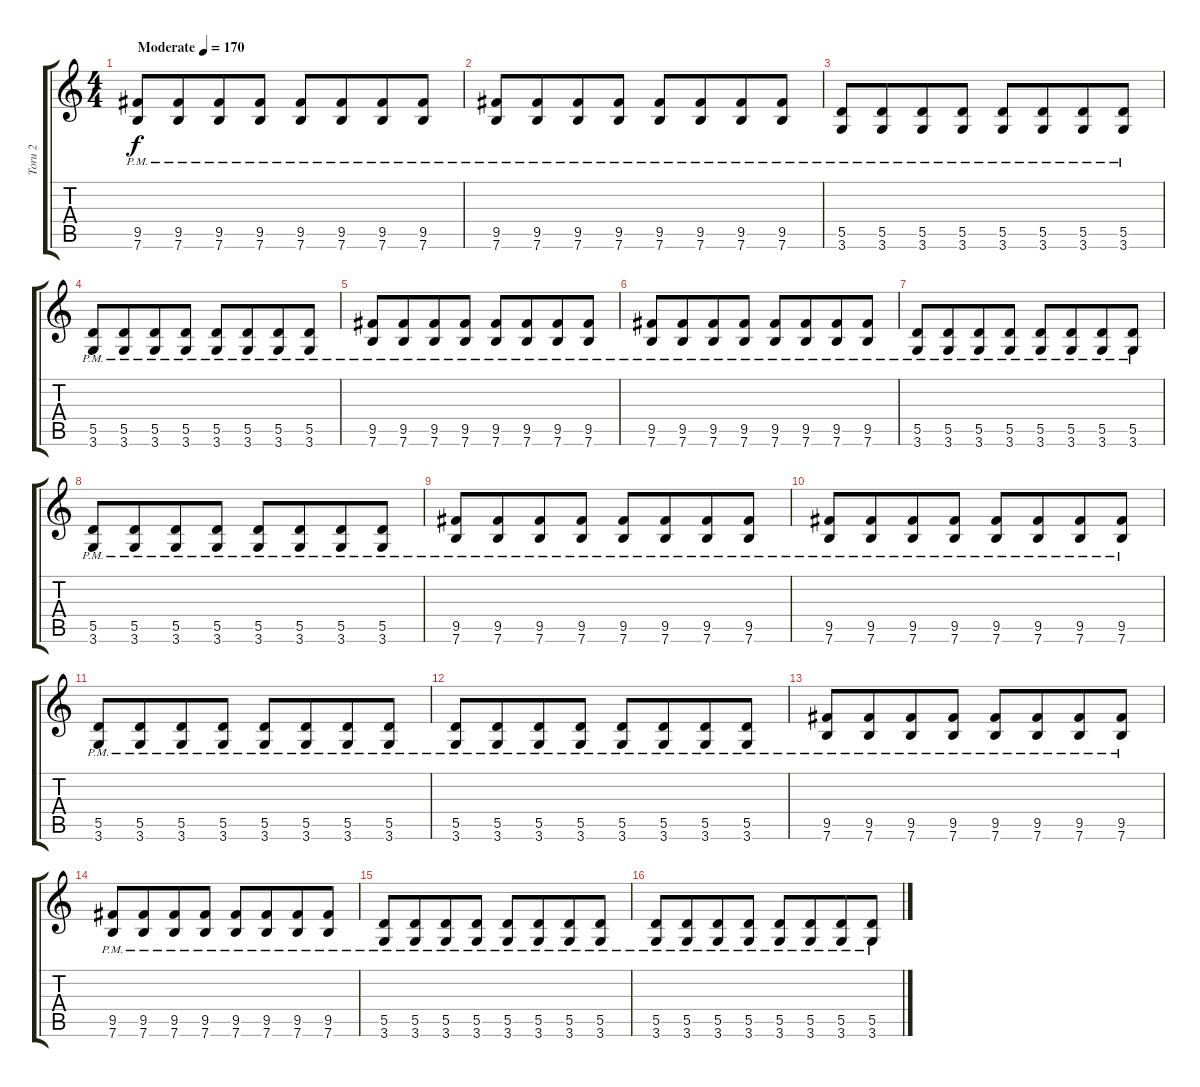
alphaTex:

\track ("Toru 2" "Toru 2") {instrument overdrivenguitar}
\staff {score tabs}
\tuning (E4 B3 G3 D3 A2 E2) {hide}
\ts (4 4)
\tempo (170 "Moderate")
\clef g2
\ks c
(9.5{pm} 7.6{pm}).8{dy f instrument overdrivenguitar} (9.5{pm} 7.6{pm}).8{beam merge} (9.5{pm} 7.6{pm}).8 (9.5{pm} 7.6{pm}).8 (9.5{pm} 7.6{pm}).8 (9.5{pm} 7.6{pm}).8{beam merge} (9.5{pm} 7.6{pm}).8 (9.5{pm} 7.6{pm}).8 |
(9.5{pm} 7.6{pm}).8 (9.5{pm} 7.6{pm}).8{beam merge} (9.5{pm} 7.6{pm}).8 (9.5{pm} 7.6{pm}).8 (9.5{pm} 7.6{pm}).8 (9.5{pm} 7.6{pm}).8{beam merge} (9.5{pm} 7.6{pm}).8 (9.5{pm} 7.6{pm}).8 |
(5.5{pm} 3.6{pm}).8 (5.5{pm} 3.6{pm}).8{beam merge} (5.5{pm} 3.6{pm}).8 (5.5{pm} 3.6{pm}).8 (5.5{pm} 3.6{pm}).8 (5.5{pm} 3.6{pm}).8{beam merge} (5.5{pm} 3.6{pm}).8 (5.5{pm} 3.6{pm}).8 |
(5.5{pm} 3.6{pm}).8 (5.5{pm} 3.6{pm}).8{beam merge} (5.5{pm} 3.6{pm}).8 (5.5{pm} 3.6{pm}).8 (5.5{pm} 3.6{pm}).8 (5.5{pm} 3.6{pm}).8{beam merge} (5.5{pm} 3.6{pm}).8 (5.5{pm} 3.6{pm}).8 |
(9.5{pm} 7.6{pm}).8 (9.5{pm} 7.6{pm}).8{beam merge} (9.5{pm} 7.6{pm}).8 (9.5{pm} 7.6{pm}).8 (9.5{pm} 7.6{pm}).8 (9.5{pm} 7.6{pm}).8{beam merge} (9.5{pm} 7.6{pm}).8 (9.5{pm} 7.6{pm}).8 |
(9.5{pm} 7.6{pm}).8 (9.5{pm} 7.6{pm}).8{beam merge} (9.5{pm} 7.6{pm}).8 (9.5{pm} 7.6{pm}).8 (9.5{pm} 7.6{pm}).8 (9.5{pm} 7.6{pm}).8{beam merge} (9.5{pm} 7.6{pm}).8 (9.5{pm} 7.6{pm}).8 |
(5.5{pm} 3.6{pm}).8 (5.5{pm} 3.6{pm}).8{beam merge} (5.5{pm} 3.6{pm}).8 (5.5{pm} 3.6{pm}).8 (5.5{pm} 3.6{pm}).8 (5.5{pm} 3.6{pm}).8{beam merge} (5.5{pm} 3.6{pm}).8 (5.5{pm} 3.6{pm}).8 |
(5.5{pm} 3.6{pm}).8 (5.5{pm} 3.6{pm}).8{beam merge} (5.5{pm} 3.6{pm}).8 (5.5{pm} 3.6{pm}).8 (5.5{pm} 3.6{pm}).8 (5.5{pm} 3.6{pm}).8{beam merge} (5.5{pm} 3.6{pm}).8 (5.5{pm} 3.6{pm}).8 |
(9.5{pm} 7.6{pm}).8 (9.5{pm} 7.6{pm}).8{beam merge} (9.5{pm} 7.6{pm}).8 (9.5{pm} 7.6{pm}).8 (9.5{pm} 7.6{pm}).8 (9.5{pm} 7.6{pm}).8{beam merge} (9.5{pm} 7.6{pm}).8 (9.5{pm} 7.6{pm}).8 |
(9.5{pm} 7.6{pm}).8 (9.5{pm} 7.6{pm}).8{beam merge} (9.5{pm} 7.6{pm}).8 (9.5{pm} 7.6{pm}).8 (9.5{pm} 7.6{pm}).8 (9.5{pm} 7.6{pm}).8{beam merge} (9.5{pm} 7.6{pm}).8 (9.5{pm} 7.6{pm}).8 |
(5.5{pm} 3.6{pm}).8 (5.5{pm} 3.6{pm}).8{beam merge} (5.5{pm} 3.6{pm}).8 (5.5{pm} 3.6{pm}).8 (5.5{pm} 3.6{pm}).8 (5.5{pm} 3.6{pm}).8{beam merge} (5.5{pm} 3.6{pm}).8 (5.5{pm} 3.6{pm}).8 |
(5.5{pm} 3.6{pm}).8 (5.5{pm} 3.6{pm}).8{beam merge} (5.5{pm} 3.6{pm}).8 (5.5{pm} 3.6{pm}).8 (5.5{pm} 3.6{pm}).8 (5.5{pm} 3.6{pm}).8{beam merge} (5.5{pm} 3.6{pm}).8 (5.5{pm} 3.6{pm}).8 |
(9.5{pm} 7.6{pm}).8 (9.5{pm} 7.6{pm}).8{beam merge} (9.5{pm} 7.6{pm}).8 (9.5{pm} 7.6{pm}).8 (9.5{pm} 7.6{pm}).8 (9.5{pm} 7.6{pm}).8{beam merge} (9.5{pm} 7.6{pm}).8 (9.5{pm} 7.6{pm}).8 |
(9.5{pm} 7.6{pm}).8 (9.5{pm} 7.6{pm}).8{beam merge} (9.5{pm} 7.6{pm}).8 (9.5{pm} 7.6{pm}).8 (9.5{pm} 7.6{pm}).8 (9.5{pm} 7.6{pm}).8{beam merge} (9.5{pm} 7.6{pm}).8 (9.5{pm} 7.6{pm}).8 |
(5.5{pm} 3.6{pm}).8 (5.5{pm} 3.6{pm}).8{beam merge} (5.5{pm} 3.6{pm}).8 (5.5{pm} 3.6{pm}).8 (5.5{pm} 3.6{pm}).8 (5.5{pm} 3.6{pm}).8{beam merge} (5.5{pm} 3.6{pm}).8 (5.5{pm} 3.6{pm}).8 |
(5.5{pm} 3.6{pm}).8 (5.5{pm} 3.6{pm}).8{beam merge} (5.5{pm} 3.6{pm}).8 (5.5{pm} 3.6{pm}).8 (5.5{pm} 3.6{pm}).8 (5.5{pm} 3.6{pm}).8{beam merge} (5.5{pm} 3.6{pm}).8 (5.5{pm} 3.6{pm}).8
